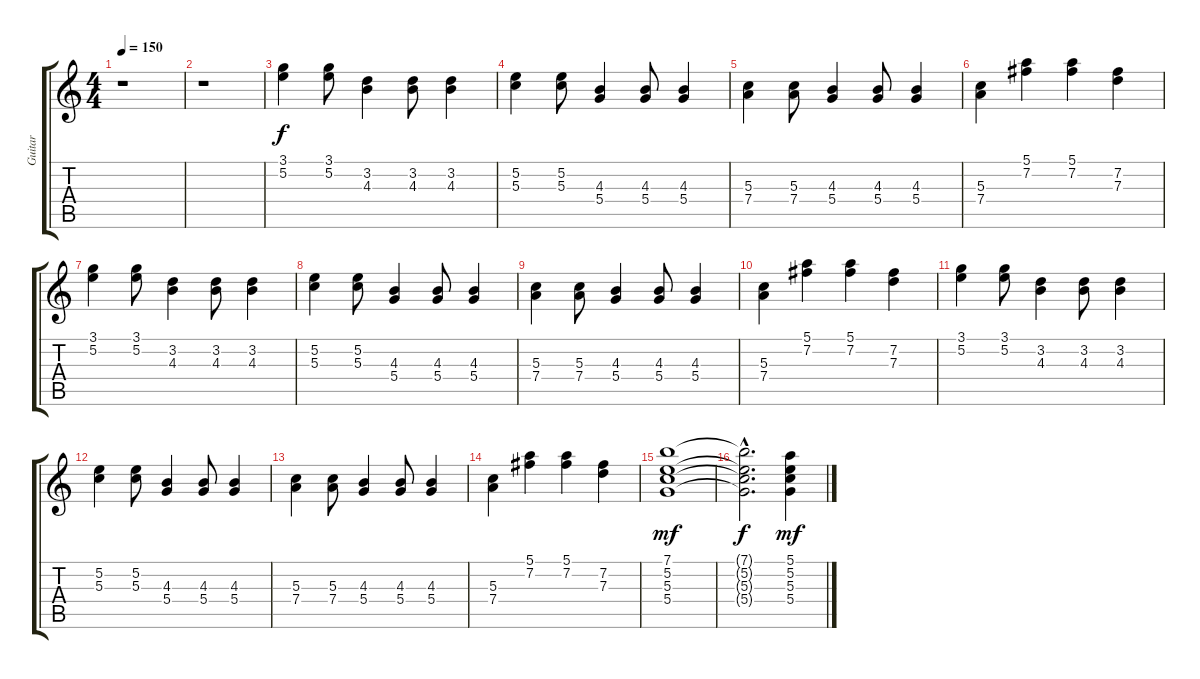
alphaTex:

\track ("Guitar" "Guitar") {instrument distortionguitar}
\staff {score tabs}
\tuning (E4 B3 G3 D3 A2 E2) {hide}
\ts (4 4)
\tempo 150
\clef g2
\ks c
r.1{dy f instrument distortionguitar} |
r.1 |
(3.1 5.2).4 (3.1 5.2).8 (3.2 4.3).4 (3.2 4.3).8 (3.2 4.3).4 |
(5.2 5.3).4 (5.2 5.3).8 (4.3 5.4).4 (4.3 5.4).8 (4.3 5.4).4 |
(5.3 7.4).4 (5.3 7.4).8 (4.3 5.4).4 (4.3 5.4).8 (4.3 5.4).4 |
(5.3 7.4).4 (5.1 7.2).4 (5.1 7.2).4 (7.2 7.3).4 |
(3.1 5.2).4 (3.1 5.2).8 (3.2 4.3).4 (3.2 4.3).8 (3.2 4.3).4 |
(5.2 5.3).4 (5.2 5.3).8 (4.3 5.4).4 (4.3 5.4).8 (4.3 5.4).4 |
(5.3 7.4).4 (5.3 7.4).8 (4.3 5.4).4 (4.3 5.4).8 (4.3 5.4).4 |
(5.3 7.4).4 (5.1 7.2).4 (5.1 7.2).4 (7.2 7.3).4 |
(3.1 5.2).4 (3.1 5.2).8 (3.2 4.3).4 (3.2 4.3).8 (3.2 4.3).4 |
(5.2 5.3).4 (5.2 5.3).8 (4.3 5.4).4 (4.3 5.4).8 (4.3 5.4).4 |
(5.3 7.4).4 (5.3 7.4).8 (4.3 5.4).4 (4.3 5.4).8 (4.3 5.4).4 |
(5.3 7.4).4 (5.1 7.2).4 (5.1 7.2).4 (7.2 7.3).4 |
(7.1 5.2 5.3 5.4).1{dy mf} |
(7.1{hac t} 5.2{hac t} 5.3{hac t} 5.4{hac t}).2{d dy f} (5.1 5.2 5.3 5.4).4{dy mf}
